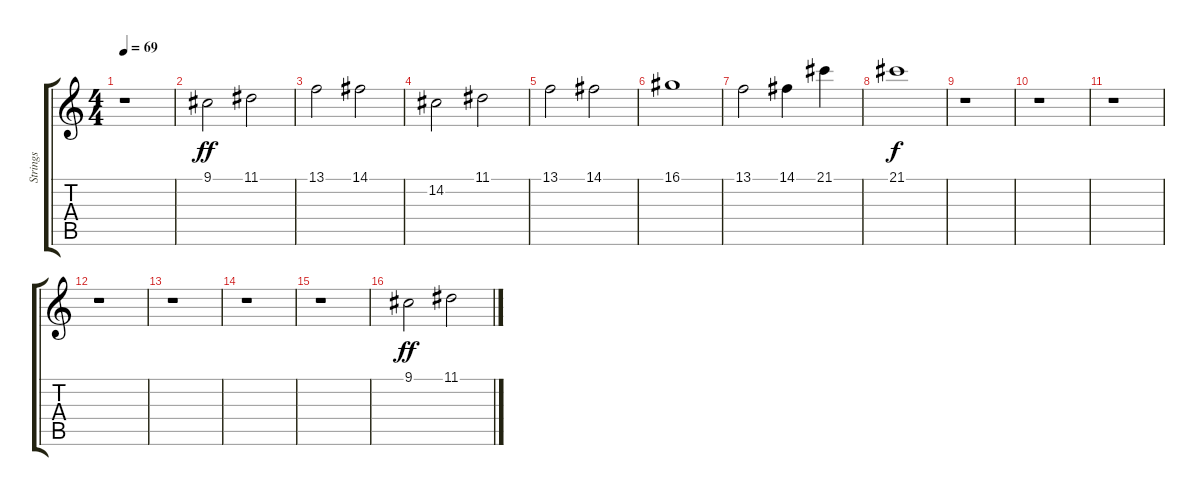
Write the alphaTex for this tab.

\track ("Strings" "Strings") {instrument stringensemble1}
\staff {score tabs}
\tuning (E4 B3 G3 D3 A2 E2) {hide}
\ts (4 4)
\tempo 69
\clef g2
\ks c
r.1{dy f} |
9.1.2{dy ff} 11.1.2 |
13.1.2 14.1.2 |
14.2.2 11.1.2 |
13.1.2 14.1.2 |
16.1.1 |
13.1.2 14.1.4 21.1.4 |
21.1.1{dy f} |
r.1 |
r.1 |
r.1 |
r.1 |
r.1 |
r.1 |
r.1 |
9.1.2{dy ff} 11.1.2
